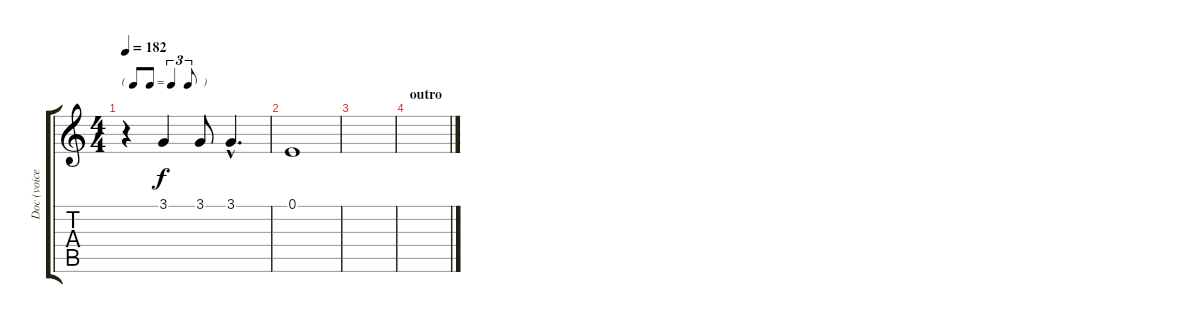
\track ("Doc (voice)" "Doc (voice") {instrument panflute}
\staff {score tabs}
\tuning (E4 B3 G3 D3 A2 E2) {hide}
\ts (4 4)
\tf triplet8th
\tempo 182
\clef g2
\ks c
r.4{dy f} 3.1.4 3.1.8 3.1{hac}.4{d} |
0.1.1 |
|
\section ("" "outro")
